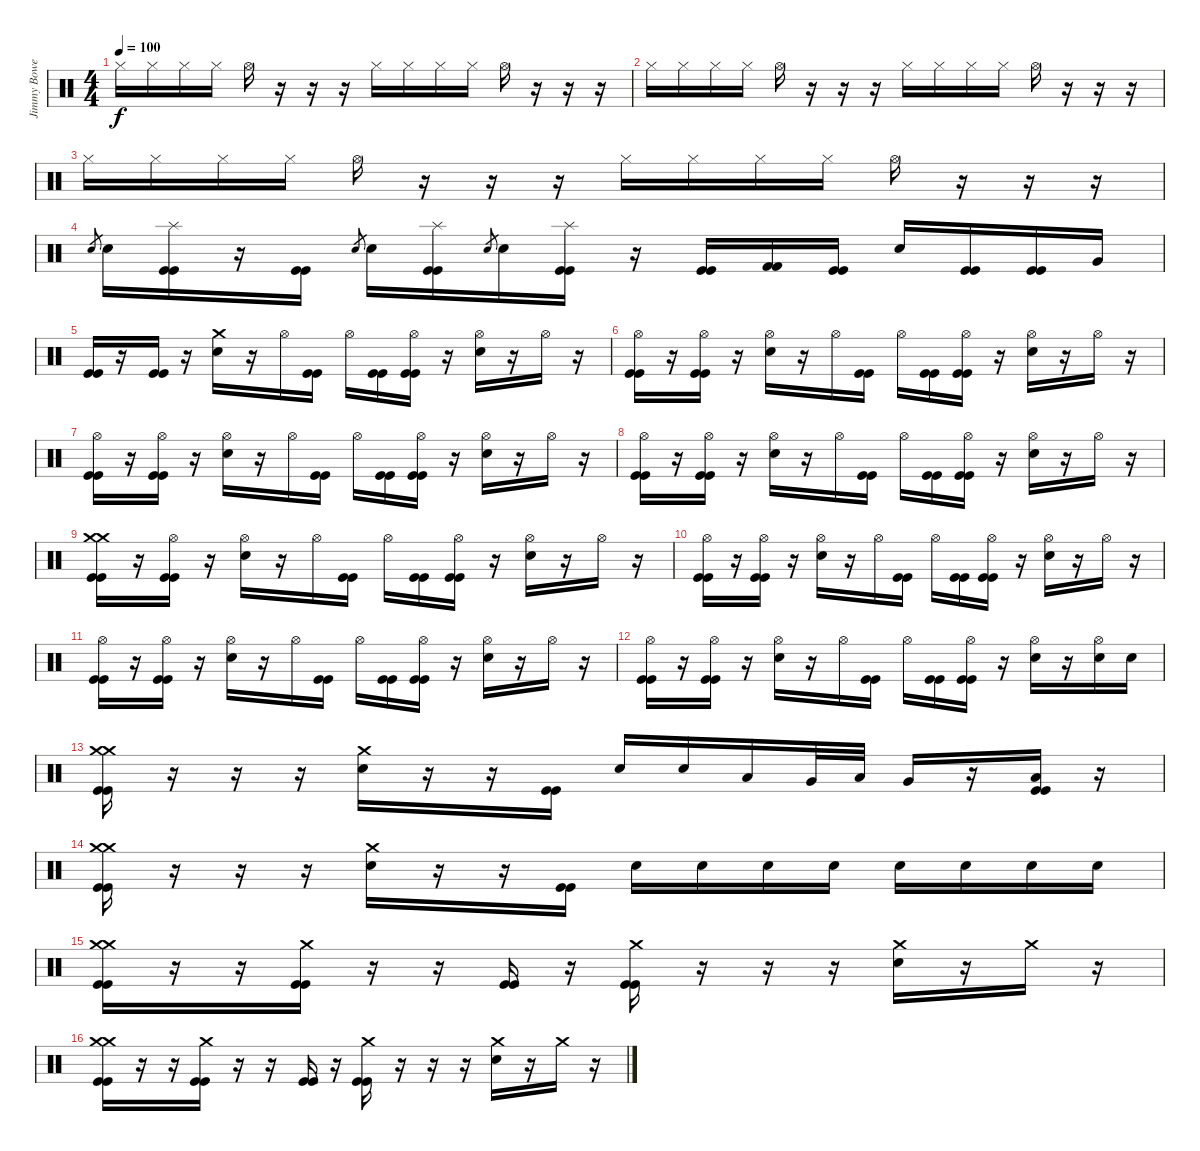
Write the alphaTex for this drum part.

\track ("Jimmy Bower" "Jimmy Bowe") {instrument percussion}
\staff {score}
\articulation defaults
\ts (4 4)
\tempo 100
\clef neutral
\ks c "Hi-Hat (closed)".16{dy f} "Hi-Hat (closed)".16 "Hi-Hat (closed)".16 "Hi-Hat (closed)".16 "Hi-Hat (open)".16
r.16 r.16 r.16 "Hi-Hat (closed)".16 "Hi-Hat (closed)".16 "Hi-Hat (closed)".16 "Hi-Hat (closed)".16 "Hi-Hat (open)".16 r.16 r.16 r.16 |
"Hi-Hat (closed)".16 "Hi-Hat (closed)".16 "Hi-Hat (closed)".16 "Hi-Hat (closed)".16 "Hi-Hat (open)".16 r.16 r.16 r.16 "Hi-Hat (closed)".16 "Hi-Hat (closed)".16 "Hi-Hat (closed)".16 "Hi-Hat (closed)".16 "Hi-Hat (open)".16 r.16 r.16 r.16 |
"Hi-Hat (closed)".16 "Hi-Hat (closed)".16 "Hi-Hat (closed)".16 "Hi-Hat (closed)".16 "Hi-Hat (open)".16 r.16 r.16 r.16 "Hi-Hat (closed)".16 "Hi-Hat (closed)".16 "Hi-Hat (closed)".16 "Hi-Hat (closed)".16 "Hi-Hat (open)".16 r.16 r.16 r.16 |
"Snare (hit) 2".8{gr} "Snare (hit) 2".16 ("Splash (hit)" "Kick (hit)" "Kick (hit)").16 r.16 ("Kick (hit)" "Kick (hit)").16 "Snare (hit) 2".8{gr} "Snare (hit) 2".16 ("Splash (hit)" "Kick (hit)" "Kick (hit)").16 "Snare (hit) 2".8{gr} "Snare (hit) 2".16 ("Splash (hit)" "Kick (hit)" "Kick (hit)").16 r.16 ("Kick (hit)" "Kick (hit)").16 ("Kick (hit) 2" "Kick (hit) 2").16 ("Kick (hit)" "Kick (hit)").16 "Snare (hit) 2".16 ("Kick (hit)" "Kick (hit)").16 ("Kick (hit)" "Kick (hit)").16 "Very Low Tom (hit)".16 |
("Kick (hit)" "Kick (hit)").16 r.16 ("Kick (hit)" "Kick (hit)").16 r.16 ("Crash medium (hit)" "Snare (hit) 2").16 r.16 "Hi-Hat (open)".16 ("Kick (hit)" "Kick (hit)").16 "Hi-Hat (open)".16 ("Kick (hit)" "Kick (hit)").16 ("Hi-Hat (open)" "Kick (hit)" "Kick (hit)").16 r.16 ("Hi-Hat (open)" "Snare (hit) 2").16 r.16 "Hi-Hat (open)".16 r.16 |
("Hi-Hat (open)" "Kick (hit)" "Kick (hit)").16 r.16 ("Hi-Hat (open)" "Kick (hit)" "Kick (hit)").16 r.16 ("Hi-Hat (open)" "Snare (hit) 2").16 r.16 "Hi-Hat (open)".16 ("Kick (hit)" "Kick (hit)").16 "Hi-Hat (open)".16 ("Kick (hit)" "Kick (hit)").16 ("Hi-Hat (open)" "Kick (hit)" "Kick (hit)").16 r.16 ("Hi-Hat (open)" "Snare (hit) 2").16 r.16 "Hi-Hat (open)".16 r.16 |
("Hi-Hat (open)" "Kick (hit)" "Kick (hit)").16 r.16 ("Hi-Hat (open)" "Kick (hit)" "Kick (hit)").16 r.16 ("Hi-Hat (open)" "Snare (hit) 2").16 r.16 "Hi-Hat (open)".16 ("Kick (hit)" "Kick (hit)").16 "Hi-Hat (open)".16 ("Kick (hit)" "Kick (hit)").16 ("Hi-Hat (open)" "Kick (hit)" "Kick (hit)").16 r.16 ("Hi-Hat (open)" "Snare (hit) 2").16 r.16 "Hi-Hat (open)".16 r.16 |
("Hi-Hat (open)" "Kick (hit)" "Kick (hit)").16 r.16 ("Hi-Hat (open)" "Kick (hit)" "Kick (hit)").16 r.16 ("Hi-Hat (open)" "Snare (hit) 2").16 r.16 "Hi-Hat (open)".16 ("Kick (hit)" "Kick (hit)").16 "Hi-Hat (open)".16 ("Kick (hit)" "Kick (hit)").16 ("Hi-Hat (open)" "Kick (hit)" "Kick (hit)").16 r.16 ("Hi-Hat (open)" "Snare (hit) 2").16 r.16 "Hi-Hat (open)".16 r.16 |
("Crash medium (hit)" "Crash medium (hit)" "Kick (hit)" "Kick (hit)").16 r.16 ("Hi-Hat (open)" "Kick (hit)" "Kick (hit)").16 r.16 ("Hi-Hat (open)" "Snare (hit) 2").16 r.16 "Hi-Hat (open)".16 ("Kick (hit)" "Kick (hit)").16 "Hi-Hat (open)".16 ("Kick (hit)" "Kick (hit)").16 ("Hi-Hat (open)" "Kick (hit)" "Kick (hit)").16 r.16 ("Hi-Hat (open)" "Snare (hit) 2").16 r.16 "Hi-Hat (open)".16 r.16 |
("Hi-Hat (open)" "Kick (hit)" "Kick (hit)").16 r.16 ("Hi-Hat (open)" "Kick (hit)" "Kick (hit)").16 r.16 ("Hi-Hat (open)" "Snare (hit) 2").16 r.16 "Hi-Hat (open)".16 ("Kick (hit)" "Kick (hit)").16 "Hi-Hat (open)".16 ("Kick (hit)" "Kick (hit)").16 ("Hi-Hat (open)" "Kick (hit)" "Kick (hit)").16 r.16 ("Hi-Hat (open)" "Snare (hit) 2").16 r.16 "Hi-Hat (open)".16 r.16 |
("Hi-Hat (open)" "Kick (hit)" "Kick (hit)").16 r.16 ("Hi-Hat (open)" "Kick (hit)" "Kick (hit)").16 r.16 ("Hi-Hat (open)" "Snare (hit) 2").16 r.16 "Hi-Hat (open)".16 ("Kick (hit)" "Kick (hit)").16 "Hi-Hat (open)".16 ("Kick (hit)" "Kick (hit)").16 ("Hi-Hat (open)" "Kick (hit)" "Kick (hit)").16 r.16 ("Hi-Hat (open)" "Snare (hit) 2").16 r.16 "Hi-Hat (open)".16 r.16 |
("Hi-Hat (open)" "Kick (hit)" "Kick (hit)").16 r.16 ("Hi-Hat (open)" "Kick (hit)" "Kick (hit)").16 r.16 ("Hi-Hat (open)" "Snare (hit) 2").16 r.16 "Hi-Hat (open)".16 ("Kick (hit)" "Kick (hit)").16 "Hi-Hat (open)".16 ("Kick (hit)" "Kick (hit)").16 ("Hi-Hat (open)" "Kick (hit)" "Kick (hit)").16 r.16 ("Hi-Hat (open)" "Snare (hit) 2").16 r.16 ("Hi-Hat (open)" "Snare (hit) 2").16 "Snare (hit) 2".16 |
("Crash medium (hit)" "Crash medium (hit)" "Kick (hit)" "Kick (hit)").16 r.16 r.16 r.16 ("Crash medium (hit)" "Snare (hit) 2").16 r.16 r.16 ("Kick (hit)" "Kick (hit)").16 "Snare (hit) 2".16 "Snare (hit) 2".16 "Low Tom (hit)".16 "Very Low Tom (hit)".32 "Low Tom (hit)".32 "Very Low Tom (hit)".16 r.16 ("Low Floor Tom (hit)" "Kick (hit)" "Kick (hit)").16 r.16 |
("Crash medium (hit)" "Crash medium (hit)" "Kick (hit)" "Kick (hit)").16 r.16 r.16 r.16 ("Crash medium (hit)" "Snare (hit) 2").16 r.16 r.16 ("Kick (hit)" "Kick (hit)").16 "Snare (hit) 2".16 "Snare (hit) 2".16 "Snare (hit) 2".16 "Snare (hit) 2".16 "Snare (hit) 2".16 "Snare (hit) 2".16 "Snare (hit) 2".16 "Snare (hit) 2".16 |
("Crash medium (hit)" "Crash medium (hit)" "Kick (hit)" "Kick (hit)").16 r.16 r.16 ("Crash medium (hit)" "Kick (hit)" "Kick (hit)").16 r.16 r.16 ("Kick (hit)" "Kick (hit)").16 r.16 ("Crash medium (hit)" "Kick (hit)" "Kick (hit)").16 r.16 r.16 r.16 ("Crash medium (hit)" "Snare (hit) 2").16 r.16 "Crash medium (hit)".16 r.16 |
("Crash medium (hit)" "Crash medium (hit)" "Kick (hit)" "Kick (hit)").16 r.16 r.16 ("Crash medium (hit)" "Kick (hit)" "Kick (hit)").16 r.16 r.16 ("Kick (hit)" "Kick (hit)").16 r.16 ("Crash medium (hit)" "Kick (hit)" "Kick (hit)").16 r.16 r.16 r.16 ("Crash medium (hit)" "Snare (hit) 2").16 r.16 "Crash medium (hit)".16 r.16
